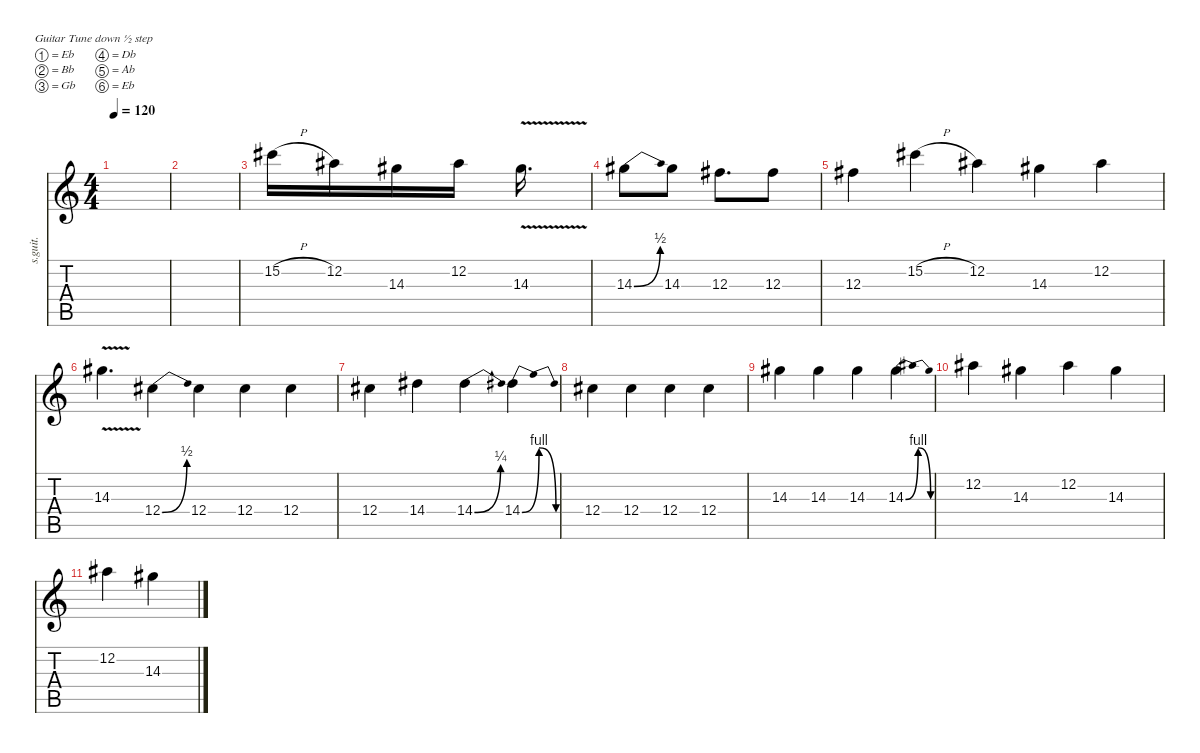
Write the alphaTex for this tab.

\defaultSystemsLayout 4
\hideDynamics
\bracketExtendMode nobrackets
\otherSystemsTrackNameOrientation horizontal
\track ("Steel Guitar" "s.guit.") {instrument acousticguitarsteel}
\staff {score tabs}
\tuning (Eb4 Bb3 Gb3 Db3 Ab2 Eb2)
\ts (4 4)
\tempo 120
\clef g2
\ks c
|
|
15.2{h acc #}.16{beam Down} 12.2{acc #}.16{beam Down} 14.3{acc #}.16{beam Down} 12.2{acc #}.16{beam Down} 14.3{v acc #}.16{d beam Down} |
14.3{be (bend 0 0 14.399999999999999 2) acc #}.8{beam Down} 14.3{acc #}.8{beam Down} 12.3{acc #}.8{d beam Down} 12.3{acc #}.8{beam Down} |
12.3{acc #}.4{beam Down} 15.2{h acc #}.4{beam Down} 12.2{acc #}.4{beam Down} 14.3{acc #}.4{beam Down} 12.2{acc #}.4{beam Down} |
14.3{v acc #}.4{d beam Down} 12.4{be (bend 0 0 15.6 2) acc #}.4{beam Down} 12.4{acc #}.4{beam Down} 12.4{acc #}.4{beam Down} 12.4{acc #}.4{beam Down} |
12.4{acc #}.4{beam Down} 14.4{acc #}.4{beam Down} 14.4{be (bend 0 0 12 1) acc #}.4{beam Down} 14.4{be (bendrelease 0 0 10.2 4 20.4 4 30 0) acc #}.4{beam Down} |
12.4{acc #}.4{beam Down} 12.4{acc #}.4{beam Down} 12.4{acc #}.4{beam Down} 12.4{acc #}.4{beam Down} |
14.3{acc #}.4{beam Down} 14.3{acc #}.4{beam Down} 14.3{acc #}.4{beam Down} 14.3{be (bendrelease 0 0 10.799999999999999 4 20.4 4 30 0) acc #}.4{beam Down} |
12.2{acc #}.4{beam Down} 14.3{acc #}.4{beam Down} 12.2{acc #}.4{beam Down} 14.3{acc #}.4{beam Down} |
12.2{acc #}.4{beam Down} 14.3{acc #}.4{beam Down}
